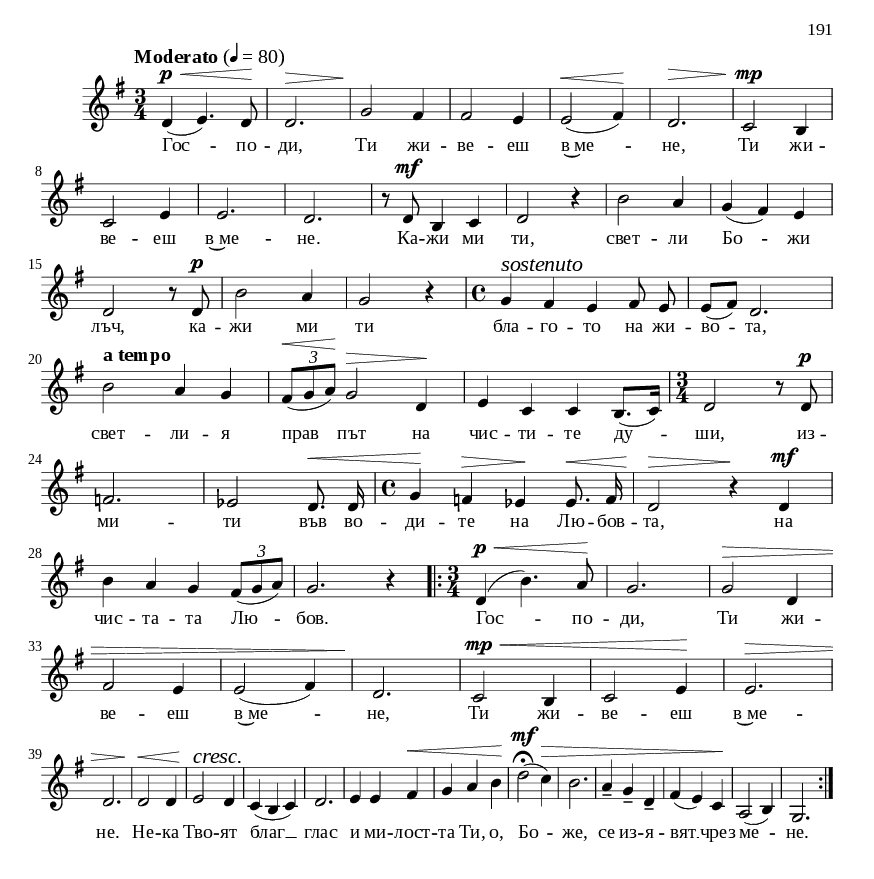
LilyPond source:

\version "2.24.4"

% include paper part and global functions
\include "include/globals.ily"

\bookpart {
  \label #'ref211
  \tocItem \markup "Кажи ми, светли Божи лъч II"
  \include "include/bookpart-paper.ily"
  \paper {
      print-first-page-number = ##t
      bookpart-level-page-numbering = ##t
  print-page-number = ##t
      first-page-number = #191
}
\score {
    \include "include/score-layout.ily"

    \new Voice \absolute {
      \clef treble
      \key g \major
      \time 3/4
      \tempoFunc "Moderato" 4 "80"
      \autoBeamOff

      d'4 (  ^\p  ^\<  e'4. )  d'8  ^\! | % 2
      d'2.  ^\> | % 3
      g'2  ^\!  fis'4 | % 4
      fis'2  e'4 | % 5
      e'2 (  ^\<  fis'4 )  ^\! | % 6
      d'2.  ^\> | % 7
      c'2  ^\!  ^\mp  b4 \break | % 8
      c'2  e'4 | % 9
      e'2. |
      d'2. | % 11
      r8  d'8  ^\mf  b4  c'4 | % 12
      d'2 r4 | % 13
      b'2  a'4 | % 14
      g'4 (  fis'4 )  e'4 \break | % 15
      d'2 r8  d'8  ^\p | % 16
      b'2  a'4 | % 17
      g'2 r4 | % 18
      \time 4/4  | % 18
      g'4 ^\markup{ \huge \italic {sostenuto} }  fis'4  e'4
      fis'8  e'8 | % 19
      e'8 ( [  fis'8 ) ]  d'2. \break |

      \tempo"a tempo" b'2  a'4  g'4 | % 21
      \once \omit TupletBracket
      \times 2/3  {
        fis'8 ( [  ^\<  g'8  a'8 ) ]
      }
      ^\!  g'2  ^\>  d'4  ^\! | % 22
      e'4  c'4  c'4  b8. ( [  c'16 ) ]
      | % 23
      \time 3/4  | % 23
      d'2 r8  d'8  ^\p \break | % 24
      f'2. | % 25
      es'2
      \once \override Hairpin.to-barline = ##f
      d'8. ^\<  d'16 | % 26
      \time 4/4  | % 26
      g'4  ^\!  f'4  ^\>  es'4 ^\! es'8. ^\<
      f'16 | % 27
      d'2  ^\!  ^\> r4  ^\!  d'4  ^\mf \break | % 28
      b'4  a'4  g'4 \once \omit TupletBracket
      \times 2/3  {
        fis'8 ( [  g'8  a'8 ) ]
      }
      | % 29
      g'2. r4 \bar ".|:"

      \time 3/4  |
      d'4 (  ^\p  ^\<  b'4. )  a'8  ^\! | % 31
      g'2. | % 32
      g'2  ^\>  d'4 \break | % 33
      fis'2  e'4 | % 34
      e'2 (  fis'4 ) | % 35
      d'2.  ^\! | % 36
      c'2  ^\mp  ^\<  b4 | % 37
      c'2  e'4  ^\! | % 38
      e'2.  ^\> \break | % 39
      d'2. |
      d'2  ^\!  ^\<  d'4 | % 41
      e'2  ^\! ^\markup \huge \italic { "cresc." }  d'4 | % 42
      \once \omit TupletBracket

      c'4 (  b4
      c'4 )
      |
      d'2. | % 43
      e'4  e'4  fis'4  ^\< | % 44
      g'4  a'4  b'4  ^\!  | % 45
      d''2 ( ^\fermata  ^\mf  c''4 )  ^\> | % 46
      b'2. | % 47
      a'4 --  g'4 --  d'4 -- | % 48
      fis'4 (  e'4 )  c'4  ^\! | % 49
      a2 (  b4 ) |
      g2.
      \bar ":|."
    }

    \addlyrics {
      Гос -- по -- ди, Ти жи -- ве --
      еш в~ме -- не, Ти жи -- ве --
      еш в~ме -- не. Ка -- жи ми ти,
      свет -- ли Бо -- жи лъч, ка --
      жи ми ти бла -- го -- то на жи --
      во -- та, свет -- ли -- я прав
      път на чис -- ти -- те ду
      -- ши, из -- ми -- ти във во --
      ди -- те на Лю -- бов -- та, на
      чис -- та -- та Лю --  бов.
      Гос -- по -- ди, Ти жи -- ве --
      еш в~ме -- не, Ти жи -- ве --
      еш в~ме -- не. Не -- ка Тво -- ят
      благ __   глас и ми -- лост --
      та Ти, о, Бо -- же, се из -- я
      -- вят __  чрез ме -- не.}

      \header {
        title = \titleFunc #'ref_desc_17 "Кажи ми, светли Божи лъч II  " "Kaži mi svetli, Boži lăč II"
      }

      \midi{}

    } % score

  } % bookpart

  % Più mosso
  %
